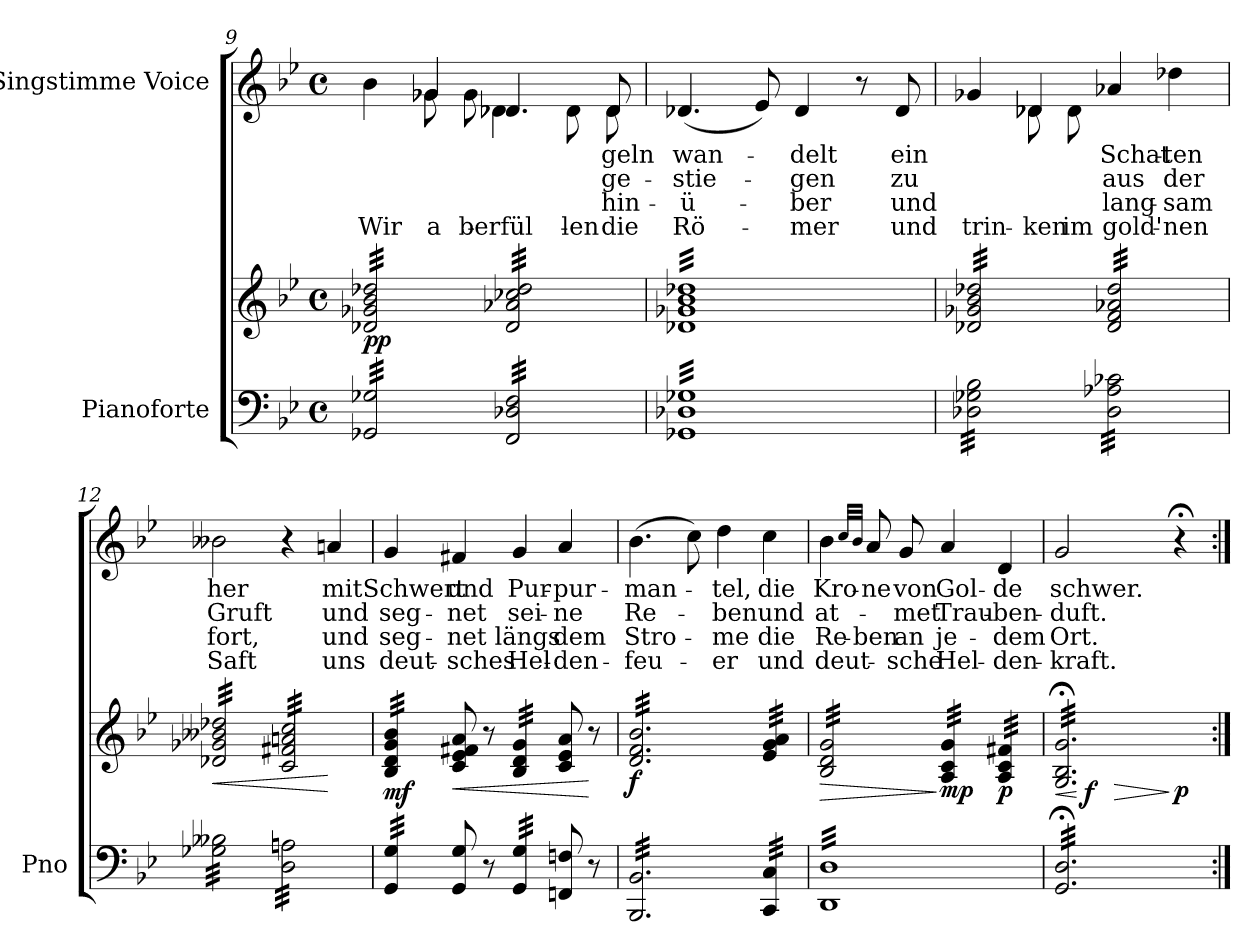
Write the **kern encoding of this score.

**kern	**kern	**dynam	**kern	**text	**text	**text	**text
*part2	*part2	*part2	*part1	*part1	*part1	*part1	*part1
*staff3	*staff2	*staff2/3	*staff1	*staff1	*staff1	*staff1	*staff1
*I"Pianoforte	*	*	*I"Singstimme Voice	*	*	*	*
*I'Pno	*	*	*	*	*	*	*
!!LO:PB:g=z
*clefF4	*clefG2	*	*clefG2	*	*	*	*
*k[b-e-]	*k[b-e-]	*	*k[b-e-]	*	*	*	*
*M4/4	*M4/4	*	*M4/4	*	*	*	*
*met(c)	*met(c)	*	*met(c)	*	*	*	*
=9	=9	=9	=9	=9	=9	=9	=9
!	!	!	!LO:TX:a:t=NB. Von hier an muss die letzte Strophe stärker und lebhafter gesungen werden.	!	!	!	!
!	!	!	!LO:TX:a:i:t=From this point the last verse must be sung in a stronger and more lively way.	!	!	!	!
!	!	!	!	!LO:LY:b	!LO:LY:b	!LO:LY:b	!
*	*	*	*^	*	*	*	*
!	!	!LO:DY:b	!	!	!	!	!	!LO:LY:b
*tremolo	*	*	*	*	*	*	*	*
*	*tremolo	*	*	*	*	*	*	*
32GG-X/ 32G-X/LLL	32d-X/ 32g-X/ 32b-/ 32dd-X/LLL	pp	4b-\	4b-\yy	.	.	.	Wir
32GG-X/ 32G-X/	32d-X/ 32g-X/ 32b-/ 32dd-X/	.	.	.	.	.	.	.
32GG-X/ 32G-X/	32d-X/ 32g-X/ 32b-/ 32dd-X/	.	.	.	.	.	.	.
32GG-X/ 32G-X/	32d-X/ 32g-X/ 32b-/ 32dd-X/	.	.	.	.	.	.	.
32GG-X/ 32G-X/	32d-X/ 32g-X/ 32b-/ 32dd-X/	.	.	.	.	.	.	.
32GG-X/ 32G-X/	32d-X/ 32g-X/ 32b-/ 32dd-X/	.	.	.	.	.	.	.
32GG-X/ 32G-X/	32d-X/ 32g-X/ 32b-/ 32dd-X/	.	.	.	.	.	.	.
32GG-X/ 32G-X/	32d-X/ 32g-X/ 32b-/ 32dd-X/	.	.	.	.	.	.	.
!	!	!	!	!	!LO:LY:b	!LO:LY:b	!LO:LY:b	!
!	!	!	!	!	!	!	!	!LO:LY:b
32GG-X/ 32G-X/	32d-X/ 32g-X/ 32b-/ 32dd-X/	.	4g-X/	8g-\	.	.	.	a-
32GG-X/ 32G-X/	32d-X/ 32g-X/ 32b-/ 32dd-X/	.	.	.	.	.	.	.
32GG-X/ 32G-X/	32d-X/ 32g-X/ 32b-/ 32dd-X/	.	.	.	.	.	.	.
32GG-X/ 32G-X/	32d-X/ 32g-X/ 32b-/ 32dd-X/	.	.	.	.	.	.	.
!	!	!	!	!	!	!	!	!LO:LY:b
32GG-X/ 32G-X/	32d-X/ 32g-X/ 32b-/ 32dd-X/	.	.	8g-\	.	.	.	-ber
32GG-X/ 32G-X/	32d-X/ 32g-X/ 32b-/ 32dd-X/	.	.	.	.	.	.	.
32GG-X/ 32G-X/	32d-X/ 32g-X/ 32b-/ 32dd-X/	.	.	.	.	.	.	.
32GG-X/ 32G-X/JJJ	32d-X/ 32g-X/ 32b-/ 32dd-X/JJJ	.	.	.	.	.	.	.
!	!	!	!	!	!LO:LY:b	!LO:LY:b	!LO:LY:b	!
!	!	!	!	!	!	!	!	!LO:LY:b
32FF/ 32D-X/ 32F/LLL	32d-/ 32a-X/ 32cc-X/ 32dd-/LLL	.	4.d-X/	4d-\	.	.	.	fül-
32FF/ 32D-X/ 32F/	32d-/ 32a-X/ 32cc-X/ 32dd-/	.	.	.	.	.	.	.
32FF/ 32D-X/ 32F/	32d-/ 32a-X/ 32cc-X/ 32dd-/	.	.	.	.	.	.	.
32FF/ 32D-X/ 32F/	32d-/ 32a-X/ 32cc-X/ 32dd-/	.	.	.	.	.	.	.
32FF/ 32D-X/ 32F/	32d-/ 32a-X/ 32cc-X/ 32dd-/	.	.	.	.	.	.	.
32FF/ 32D-X/ 32F/	32d-/ 32a-X/ 32cc-X/ 32dd-/	.	.	.	.	.	.	.
32FF/ 32D-X/ 32F/	32d-/ 32a-X/ 32cc-X/ 32dd-/	.	.	.	.	.	.	.
32FF/ 32D-X/ 32F/	32d-/ 32a-X/ 32cc-X/ 32dd-/	.	.	.	.	.	.	.
!	!	!	!	!	!	!	!	!LO:LY:b
32FF/ 32D-X/ 32F/	32d-/ 32a-X/ 32cc-X/ 32dd-/	.	.	8d-\	.	.	.	-len
32FF/ 32D-X/ 32F/	32d-/ 32a-X/ 32cc-X/ 32dd-/	.	.	.	.	.	.	.
32FF/ 32D-X/ 32F/	32d-/ 32a-X/ 32cc-X/ 32dd-/	.	.	.	.	.	.	.
32FF/ 32D-X/ 32F/	32d-/ 32a-X/ 32cc-X/ 32dd-/	.	.	.	.	.	.	.
!	!	!	!	!	!LO:LY:b	!LO:LY:b	!LO:LY:b	!LO:LY:b
32FF/ 32D-X/ 32F/	32d-/ 32a-X/ 32cc-X/ 32dd-/	.	8d-/	8d-\	-geln	ge-	hin-	die
32FF/ 32D-X/ 32F/	32d-/ 32a-X/ 32cc-X/ 32dd-/	.	.	.	.	.	.	.
32FF/ 32D-X/ 32F/	32d-/ 32a-X/ 32cc-X/ 32dd-/	.	.	.	.	.	.	.
32FF/ 32D-X/ 32F/JJJ	32d-/ 32a-X/ 32cc-X/ 32dd-/JJJ	.	.	.	.	.	.	.
=10	=10	=10	=10	=10	=10	=10	=10	=10
!	!	!	!	!	!LO:LY:b	!LO:LY:b	!LO:LY:b	!LO:LY:b
*	*	*	*v	*v	*	*	*	*
32GG-X 32D-X 32G-XLLL	32d-X 32g-X 32b- 32dd-XLLL	.	(<4.d-X/	wan-	-stie-	-ü-	Rö-
32GG-X 32D-X 32G-X	32d-X 32g-X 32b- 32dd-X	.	.	.	.	.	.
32GG-X 32D-X 32G-X	32d-X 32g-X 32b- 32dd-X	.	.	.	.	.	.
32GG-X 32D-X 32G-X	32d-X 32g-X 32b- 32dd-X	.	.	.	.	.	.
32GG-X 32D-X 32G-X	32d-X 32g-X 32b- 32dd-X	.	.	.	.	.	.
32GG-X 32D-X 32G-X	32d-X 32g-X 32b- 32dd-X	.	.	.	.	.	.
32GG-X 32D-X 32G-X	32d-X 32g-X 32b- 32dd-X	.	.	.	.	.	.
32GG-X 32D-X 32G-X	32d-X 32g-X 32b- 32dd-X	.	.	.	.	.	.
32GG-X 32D-X 32G-X	32d-X 32g-X 32b- 32dd-X	.	.	.	.	.	.
32GG-X 32D-X 32G-X	32d-X 32g-X 32b- 32dd-X	.	.	.	.	.	.
32GG-X 32D-X 32G-X	32d-X 32g-X 32b- 32dd-X	.	.	.	.	.	.
32GG-X 32D-X 32G-X	32d-X 32g-X 32b- 32dd-X	.	.	.	.	.	.
32GG-X 32D-X 32G-X	32d-X 32g-X 32b- 32dd-X	.	8e-/)	.	.	.	.
32GG-X 32D-X 32G-X	32d-X 32g-X 32b- 32dd-X	.	.	.	.	.	.
32GG-X 32D-X 32G-X	32d-X 32g-X 32b- 32dd-X	.	.	.	.	.	.
32GG-X 32D-X 32G-X	32d-X 32g-X 32b- 32dd-X	.	.	.	.	.	.
!	!	!	!	!LO:LY:b	!LO:LY:b	!LO:LY:b	!LO:LY:b
32GG-X 32D-X 32G-X	32d-X 32g-X 32b- 32dd-X	.	4d-/	-delt	-gen	-ber	-mer
32GG-X 32D-X 32G-X	32d-X 32g-X 32b- 32dd-X	.	.	.	.	.	.
32GG-X 32D-X 32G-X	32d-X 32g-X 32b- 32dd-X	.	.	.	.	.	.
32GG-X 32D-X 32G-X	32d-X 32g-X 32b- 32dd-X	.	.	.	.	.	.
32GG-X 32D-X 32G-X	32d-X 32g-X 32b- 32dd-X	.	.	.	.	.	.
32GG-X 32D-X 32G-X	32d-X 32g-X 32b- 32dd-X	.	.	.	.	.	.
32GG-X 32D-X 32G-X	32d-X 32g-X 32b- 32dd-X	.	.	.	.	.	.
32GG-X 32D-X 32G-X	32d-X 32g-X 32b- 32dd-X	.	.	.	.	.	.
32GG-X 32D-X 32G-X	32d-X 32g-X 32b- 32dd-X	.	8r	.	.	.	.
32GG-X 32D-X 32G-X	32d-X 32g-X 32b- 32dd-X	.	.	.	.	.	.
32GG-X 32D-X 32G-X	32d-X 32g-X 32b- 32dd-X	.	.	.	.	.	.
32GG-X 32D-X 32G-X	32d-X 32g-X 32b- 32dd-X	.	.	.	.	.	.
!	!	!	!	!LO:LY:b	!LO:LY:b	!LO:LY:b	!LO:LY:b
32GG-X 32D-X 32G-X	32d-X 32g-X 32b- 32dd-X	.	8d-/	ein	zu	und	und
32GG-X 32D-X 32G-X	32d-X 32g-X 32b- 32dd-X	.	.	.	.	.	.
32GG-X 32D-X 32G-X	32d-X 32g-X 32b- 32dd-X	.	.	.	.	.	.
32GG-X 32D-X 32G-XJJJ	32d-X 32g-X 32b- 32dd-XJJJ	.	.	.	.	.	.
!!LO:LB:g=z
=11	=11	=11	=11	=11	=11	=11	=11
!	!	!	!	!LO:LY:b	!LO:LY:b	!LO:LY:b	!
*	*	*	*^	*	*	*	*
!	!	!	!	!	!	!	!	!LO:LY:b
32D-X\ 32G-X\ 32B-\LLL	32d-X/ 32g-X/ 32b-/ 32dd-X/LLL	.	4g-X/	4g-/yy	.	.	.	trin-
32D-X\ 32G-X\ 32B-\	32d-X/ 32g-X/ 32b-/ 32dd-X/	.	.	.	.	.	.	.
32D-X\ 32G-X\ 32B-\	32d-X/ 32g-X/ 32b-/ 32dd-X/	.	.	.	.	.	.	.
32D-X\ 32G-X\ 32B-\	32d-X/ 32g-X/ 32b-/ 32dd-X/	.	.	.	.	.	.	.
32D-X\ 32G-X\ 32B-\	32d-X/ 32g-X/ 32b-/ 32dd-X/	.	.	.	.	.	.	.
32D-X\ 32G-X\ 32B-\	32d-X/ 32g-X/ 32b-/ 32dd-X/	.	.	.	.	.	.	.
32D-X\ 32G-X\ 32B-\	32d-X/ 32g-X/ 32b-/ 32dd-X/	.	.	.	.	.	.	.
32D-X\ 32G-X\ 32B-\	32d-X/ 32g-X/ 32b-/ 32dd-X/	.	.	.	.	.	.	.
!	!	!	!	!	!LO:LY:b	!LO:LY:b	!LO:LY:b	!
!	!	!	!	!	!	!	!	!LO:LY:b
32D-X\ 32G-X\ 32B-\	32d-X/ 32g-X/ 32b-/ 32dd-X/	.	4d-X/	8d-\	.	.	.	-ken
32D-X\ 32G-X\ 32B-\	32d-X/ 32g-X/ 32b-/ 32dd-X/	.	.	.	.	.	.	.
32D-X\ 32G-X\ 32B-\	32d-X/ 32g-X/ 32b-/ 32dd-X/	.	.	.	.	.	.	.
32D-X\ 32G-X\ 32B-\	32d-X/ 32g-X/ 32b-/ 32dd-X/	.	.	.	.	.	.	.
!	!	!	!	!	!	!	!	!LO:LY:b
32D-X\ 32G-X\ 32B-\	32d-X/ 32g-X/ 32b-/ 32dd-X/	.	.	8d-\	.	.	.	im
32D-X\ 32G-X\ 32B-\	32d-X/ 32g-X/ 32b-/ 32dd-X/	.	.	.	.	.	.	.
32D-X\ 32G-X\ 32B-\	32d-X/ 32g-X/ 32b-/ 32dd-X/	.	.	.	.	.	.	.
32D-X\ 32G-X\ 32B-\JJJ	32d-X/ 32g-X/ 32b-/ 32dd-X/JJJ	.	.	.	.	.	.	.
!	!	!	!	!	!LO:LY:b	!LO:LY:b	!LO:LY:b	!LO:LY:b
32D-\ 32A-X\ 32c-X\LLL	32d-/ 32f/ 32a-X/ 32dd-/LLL	.	4a-X/	2rgyy	Schat-	aus	lang-	gold'-
32D-\ 32A-X\ 32c-X\	32d-/ 32f/ 32a-X/ 32dd-/	.	.	.	.	.	.	.
32D-\ 32A-X\ 32c-X\	32d-/ 32f/ 32a-X/ 32dd-/	.	.	.	.	.	.	.
32D-\ 32A-X\ 32c-X\	32d-/ 32f/ 32a-X/ 32dd-/	.	.	.	.	.	.	.
32D-\ 32A-X\ 32c-X\	32d-/ 32f/ 32a-X/ 32dd-/	.	.	.	.	.	.	.
32D-\ 32A-X\ 32c-X\	32d-/ 32f/ 32a-X/ 32dd-/	.	.	.	.	.	.	.
32D-\ 32A-X\ 32c-X\	32d-/ 32f/ 32a-X/ 32dd-/	.	.	.	.	.	.	.
32D-\ 32A-X\ 32c-X\	32d-/ 32f/ 32a-X/ 32dd-/	.	.	.	.	.	.	.
!	!	!	!	!	!LO:LY:b	!LO:LY:b	!LO:LY:b	!LO:LY:b
32D-\ 32A-X\ 32c-X\	32d-/ 32f/ 32a-X/ 32dd-/	.	4dd-X\	.	-ten	der	-sam	-nen
32D-\ 32A-X\ 32c-X\	32d-/ 32f/ 32a-X/ 32dd-/	.	.	.	.	.	.	.
32D-\ 32A-X\ 32c-X\	32d-/ 32f/ 32a-X/ 32dd-/	.	.	.	.	.	.	.
32D-\ 32A-X\ 32c-X\	32d-/ 32f/ 32a-X/ 32dd-/	.	.	.	.	.	.	.
32D-\ 32A-X\ 32c-X\	32d-/ 32f/ 32a-X/ 32dd-/	.	.	.	.	.	.	.
32D-\ 32A-X\ 32c-X\	32d-/ 32f/ 32a-X/ 32dd-/	.	.	.	.	.	.	.
32D-\ 32A-X\ 32c-X\	32d-/ 32f/ 32a-X/ 32dd-/	.	.	.	.	.	.	.
32D-\ 32A-X\ 32c-X\JJJ	32d-/ 32f/ 32a-X/ 32dd-/JJJ	.	.	.	.	.	.	.
*	*	*	*v	*v	*	*	*	*
=12	=12	=12	=12	=12	=12	=12	=12
!	!	!LO:HP:b	!	!LO:LY:b	!LO:LY:b	!LO:LY:b	!LO:LY:b
*	*^	*	*	*	*	*	*
32G-X\ 32B--X\LLL	32d-X/ 32g-X/ 32b--X/ 32dd-X/LLL	2rcyy	<	2b--X\	her	Gruft	fort,	Saft
32G-X\ 32B--X\	32d-X/ 32g-X/ 32b--X/ 32dd-X/	.	.	.	.	.	.	.
32G-X\ 32B--X\	32d-X/ 32g-X/ 32b--X/ 32dd-X/	.	.	.	.	.	.	.
32G-X\ 32B--X\	32d-X/ 32g-X/ 32b--X/ 32dd-X/	.	.	.	.	.	.	.
32G-X\ 32B--X\	32d-X/ 32g-X/ 32b--X/ 32dd-X/	.	.	.	.	.	.	.
32G-X\ 32B--X\	32d-X/ 32g-X/ 32b--X/ 32dd-X/	.	.	.	.	.	.	.
32G-X\ 32B--X\	32d-X/ 32g-X/ 32b--X/ 32dd-X/	.	.	.	.	.	.	.
32G-X\ 32B--X\	32d-X/ 32g-X/ 32b--X/ 32dd-X/	.	.	.	.	.	.	.
32G-X\ 32B--X\	32d-X/ 32g-X/ 32b--X/ 32dd-X/	.	.	.	.	.	.	.
32G-X\ 32B--X\	32d-X/ 32g-X/ 32b--X/ 32dd-X/	.	.	.	.	.	.	.
32G-X\ 32B--X\	32d-X/ 32g-X/ 32b--X/ 32dd-X/	.	.	.	.	.	.	.
32G-X\ 32B--X\	32d-X/ 32g-X/ 32b--X/ 32dd-X/	.	.	.	.	.	.	.
32G-X\ 32B--X\	32d-X/ 32g-X/ 32b--X/ 32dd-X/	.	.	.	.	.	.	.
32G-X\ 32B--X\	32d-X/ 32g-X/ 32b--X/ 32dd-X/	.	.	.	.	.	.	.
32G-X\ 32B--X\	32d-X/ 32g-X/ 32b--X/ 32dd-X/	.	.	.	.	.	.	.
32G-X\ 32B--X\JJJ	32d-X/ 32g-X/ 32b--X/ 32dd-X/JJJ	.	.	.	.	.	.	.
32D\ 32An\LLL	32c/ 32f#X/ 32an/ 32cc/LLL	4rcyy	.	4r	.	.	.	.
32D\ 32An\	32c/ 32f#X/ 32an/ 32cc/	.	.	.	.	.	.	.
32D\ 32An\	32c/ 32f#X/ 32an/ 32cc/	.	.	.	.	.	.	.
32D\ 32An\	32c/ 32f#X/ 32an/ 32cc/	.	.	.	.	.	.	.
32D\ 32An\	32c/ 32f#X/ 32an/ 32cc/	.	.	.	.	.	.	.
32D\ 32An\	32c/ 32f#X/ 32an/ 32cc/	.	.	.	.	.	.	.
32D\ 32An\	32c/ 32f#X/ 32an/ 32cc/	.	.	.	.	.	.	.
32D\ 32An\	32c/ 32f#X/ 32an/ 32cc/	.	.	.	.	.	.	.
!	!	!	!	!	!LO:LY:b	!LO:LY:b	!LO:LY:b	!LO:LY:b
32D\ 32An\	32c/ 32f#X/ 32an/ 32cc/	4rcyy	[	4an/	mit	und	und	uns
32D\ 32An\	32c/ 32f#X/ 32an/ 32cc/	.	.	.	.	.	.	.
32D\ 32An\	32c/ 32f#X/ 32an/ 32cc/	.	.	.	.	.	.	.
32D\ 32An\	32c/ 32f#X/ 32an/ 32cc/	.	.	.	.	.	.	.
32D\ 32An\	32c/ 32f#X/ 32an/ 32cc/	.	.	.	.	.	.	.
32D\ 32An\	32c/ 32f#X/ 32an/ 32cc/	.	.	.	.	.	.	.
32D\ 32An\	32c/ 32f#X/ 32an/ 32cc/	.	.	.	.	.	.	.
32D\ 32An\JJJ	32c/ 32f#X/ 32an/ 32cc/JJJ	.	.	.	.	.	.	.
=13	=13	=13	=13	=13	=13	=13	=13	=13
!	!	!	!LO:DY:b	!	!LO:LY:b	!LO:LY:b	!LO:LY:b	!LO:LY:b
*	*v	*v	*	*	*	*	*	*
32GG/ 32G/LLL	32B-/ 32d/ 32g/ 32b-/LLL	mf	4g/	Schwert	seg-	seg-	deut-
32GG/ 32G/	32B-/ 32d/ 32g/ 32b-/	.	.	.	.	.	.
32GG/ 32G/	32B-/ 32d/ 32g/ 32b-/	.	.	.	.	.	.
32GG/ 32G/	32B-/ 32d/ 32g/ 32b-/	.	.	.	.	.	.
32GG/ 32G/	32B-/ 32d/ 32g/ 32b-/	.	.	.	.	.	.
32GG/ 32G/	32B-/ 32d/ 32g/ 32b-/	.	.	.	.	.	.
32GG/ 32G/	32B-/ 32d/ 32g/ 32b-/	.	.	.	.	.	.
32GG/ 32G/JJJ	32B-/ 32d/ 32g/ 32b-/JJJ	.	.	.	.	.	.
*	*Xtremolo	*	*	*	*	*	*
*Xtremolo	*	*	*	*	*	*	*
!	!	!LO:HP:b	!	!LO:LY:b	!LO:LY:b	!LO:LY:b	!LO:LY:b
8GG/ 8G/	8c/ 8e-/ 8f#X/ 8a/	<	4f#X/	und	-net	-net	-sches
8r	8r	.	.	.	.	.	.
!	!	!	!	!LO:LY:b	!LO:LY:b	!LO:LY:b	!LO:LY:b
*tremolo	*	*	*	*	*	*	*
*	*tremolo	*	*	*	*	*	*
32GG/ 32G/LLL	32B-/ 32d/ 32g/LLL	.	4g/	Pur-	sei-	längs	Hel-
32GG/ 32G/	32B-/ 32d/ 32g/	.	.	.	.	.	.
32GG/ 32G/	32B-/ 32d/ 32g/	.	.	.	.	.	.
32GG/ 32G/	32B-/ 32d/ 32g/	.	.	.	.	.	.
32GG/ 32G/	32B-/ 32d/ 32g/	.	.	.	.	.	.
32GG/ 32G/	32B-/ 32d/ 32g/	.	.	.	.	.	.
32GG/ 32G/	32B-/ 32d/ 32g/	.	.	.	.	.	.
32GG/ 32G/JJJ	32B-/ 32d/ 32g/JJJ	.	.	.	.	.	.
*	*Xtremolo	*	*	*	*	*	*
*Xtremolo	*	*	*	*	*	*	*
!	!	!	!	!LO:LY:b	!LO:LY:b	!LO:LY:b	!LO:LY:b
8FFn/ 8Fn/	8c/ 8e-/ 8a/	.	4a/	-pur-	-ne	dem	-den-
8r	8r	[	.	.	.	.	.
!!LO:LB:g=z
=14	=14	=14	=14	=14	=14	=14	=14
!	!	!LO:DY:b	!	!LO:LY:b	!LO:LY:b	!LO:LY:b	!LO:LY:b
*tremolo	*	*	*	*	*	*	*
*	*tremolo	*	*	*	*	*	*
32BBB-/ 32BB-/LLL	32d/ 32f/ 32b-/LLL	f	(>4.b-\	-man-	Re-	Stro-	-feu-
32BBB-/ 32BB-/	32d/ 32f/ 32b-/	.	.	.	.	.	.
32BBB-/ 32BB-/	32d/ 32f/ 32b-/	.	.	.	.	.	.
32BBB-/ 32BB-/	32d/ 32f/ 32b-/	.	.	.	.	.	.
32BBB-/ 32BB-/	32d/ 32f/ 32b-/	.	.	.	.	.	.
32BBB-/ 32BB-/	32d/ 32f/ 32b-/	.	.	.	.	.	.
32BBB-/ 32BB-/	32d/ 32f/ 32b-/	.	.	.	.	.	.
32BBB-/ 32BB-/	32d/ 32f/ 32b-/	.	.	.	.	.	.
32BBB-/ 32BB-/	32d/ 32f/ 32b-/	.	.	.	.	.	.
32BBB-/ 32BB-/	32d/ 32f/ 32b-/	.	.	.	.	.	.
32BBB-/ 32BB-/	32d/ 32f/ 32b-/	.	.	.	.	.	.
32BBB-/ 32BB-/	32d/ 32f/ 32b-/	.	.	.	.	.	.
32BBB-/ 32BB-/	32d/ 32f/ 32b-/	.	8cc\)	.	.	.	.
32BBB-/ 32BB-/	32d/ 32f/ 32b-/	.	.	.	.	.	.
32BBB-/ 32BB-/	32d/ 32f/ 32b-/	.	.	.	.	.	.
32BBB-/ 32BB-/	32d/ 32f/ 32b-/	.	.	.	.	.	.
!	!	!	!	!LO:LY:b	!LO:LY:b	!LO:LY:b	!LO:LY:b
32BBB-/ 32BB-/	32d/ 32f/ 32b-/	.	4dd\	-tel,	-ben	-me	-er
32BBB-/ 32BB-/	32d/ 32f/ 32b-/	.	.	.	.	.	.
32BBB-/ 32BB-/	32d/ 32f/ 32b-/	.	.	.	.	.	.
32BBB-/ 32BB-/	32d/ 32f/ 32b-/	.	.	.	.	.	.
32BBB-/ 32BB-/	32d/ 32f/ 32b-/	.	.	.	.	.	.
32BBB-/ 32BB-/	32d/ 32f/ 32b-/	.	.	.	.	.	.
32BBB-/ 32BB-/	32d/ 32f/ 32b-/	.	.	.	.	.	.
32BBB-/ 32BB-/JJJ	32d/ 32f/ 32b-/JJJ	.	.	.	.	.	.
!	!	!	!	!LO:LY:b	!LO:LY:b	!LO:LY:b	!LO:LY:b
32CC/ 32C/LLL	32e-/ 32g/ 32a/LLL	.	4cc\	die	und	die	und
32CC/ 32C/	32e-/ 32g/ 32a/	.	.	.	.	.	.
32CC/ 32C/	32e-/ 32g/ 32a/	.	.	.	.	.	.
32CC/ 32C/	32e-/ 32g/ 32a/	.	.	.	.	.	.
32CC/ 32C/	32e-/ 32g/ 32a/	.	.	.	.	.	.
32CC/ 32C/	32e-/ 32g/ 32a/	.	.	.	.	.	.
32CC/ 32C/	32e-/ 32g/ 32a/	.	.	.	.	.	.
32CC/ 32C/JJJ	32e-/ 32g/ 32a/JJJ	.	.	.	.	.	.
=15	=15	=15	=15	=15	=15	=15	=15
!	!	!LO:HP:b	!	!LO:LY:b	!LO:LY:b	!LO:LY:b	!LO:LY:b
32DD 32DLLL	32B-/ 32d/ 32g/LLL	>	4b-\	Kro-	at-	Re-	deut-
32DD 32D	32B-/ 32d/ 32g/	.	.	.	.	.	.
32DD 32D	32B-/ 32d/ 32g/	.	.	.	.	.	.
32DD 32D	32B-/ 32d/ 32g/	.	.	.	.	.	.
32DD 32D	32B-/ 32d/ 32g/	.	.	.	.	.	.
32DD 32D	32B-/ 32d/ 32g/	.	.	.	.	.	.
32DD 32D	32B-/ 32d/ 32g/	.	.	.	.	.	.
32DD 32D	32B-/ 32d/ 32g/	.	.	.	.	.	.
.	.	.	32qcc/LLL	.	.	.	.
.	.	.	32qb-/JJJ	.	.	.	.
!	!	!	!	!LO:LY:b	!	!LO:LY:b	!
32DD 32D	32B-/ 32d/ 32g/	.	8a/	-ne	.	-ben	.
32DD 32D	32B-/ 32d/ 32g/	.	.	.	.	.	.
32DD 32D	32B-/ 32d/ 32g/	.	.	.	.	.	.
32DD 32D	32B-/ 32d/ 32g/	.	.	.	.	.	.
!	!	!	!	!LO:LY:b	!LO:LY:b	!LO:LY:b	!LO:LY:b
32DD 32D	32B-/ 32d/ 32g/	.	8g/	von	-met	an	-sche
32DD 32D	32B-/ 32d/ 32g/	.	.	.	.	.	.
32DD 32D	32B-/ 32d/ 32g/	.	.	.	.	.	.
32DD 32D	32B-/ 32d/ 32g/JJJ	.	.	.	.	.	.
!	!	!LO:DY:n=1:b	!	!LO:LY:b	!LO:LY:b	!LO:LY:b	!LO:LY:b
32DD 32D	32A/ 32c/ 32g/LLL	] mp	4a/	Gol-	Trau-	je-	Hel-
32DD 32D	32A/ 32c/ 32g/	.	.	.	.	.	.
32DD 32D	32A/ 32c/ 32g/	.	.	.	.	.	.
32DD 32D	32A/ 32c/ 32g/	.	.	.	.	.	.
32DD 32D	32A/ 32c/ 32g/	.	.	.	.	.	.
32DD 32D	32A/ 32c/ 32g/	.	.	.	.	.	.
32DD 32D	32A/ 32c/ 32g/	.	.	.	.	.	.
32DD 32D	32A/ 32c/ 32g/JJJ	.	.	.	.	.	.
!	!	!LO:DY:n=2:b	!	!LO:LY:b	!LO:LY:b	!LO:LY:b	!LO:LY:b
32DD 32D	32A/ 32c/ 32f#X/LLL	p	4d/	-de	-ben-	-dem	-den-
32DD 32D	32A/ 32c/ 32f#X/	.	.	.	.	.	.
32DD 32D	32A/ 32c/ 32f#X/	.	.	.	.	.	.
32DD 32D	32A/ 32c/ 32f#X/	.	.	.	.	.	.
32DD 32D	32A/ 32c/ 32f#X/	.	.	.	.	.	.
32DD 32D	32A/ 32c/ 32f#X/	.	.	.	.	.	.
32DD 32D	32A/ 32c/ 32f#X/	.	.	.	.	.	.
32DD 32DJJJ	32A/ 32c/ 32f#X/JJJ	.	.	.	.	.	.
=16	=16	=16	=16	=16	=16	=16	=16
!	!	!LO:HP:b	!	!LO:LY:b	!LO:LY:b	!LO:LY:b	!LO:LY:b
*	*^	*	*	*	*	*	*
32GG/; 32D/;LLL	32G/;< 32B-/;< 32g/;<LLL	8ryy	<	2g/	schwer.	-duft.	Ort.	-kraft.
32GG/; 32D/;	32G/;< 32B-/;< 32g/;<	.	.	.	.	.	.	.
32GG/; 32D/;	32G/;< 32B-/;< 32g/;<	.	.	.	.	.	.	.
32GG/; 32D/;	32G/;< 32B-/;< 32g/;<	.	.	.	.	.	.	.
!	!	!	!LO:DY:n=1:b	!	!	!	!	!
32GG/; 32D/;	32G/;< 32B-/;< 32g/;<	8ryy	[ f	.	.	.	.	.
32GG/; 32D/;	32G/;< 32B-/;< 32g/;<	.	.	.	.	.	.	.
32GG/; 32D/;	32G/;< 32B-/;< 32g/;<	.	.	.	.	.	.	.
32GG/; 32D/;	32G/;< 32B-/;< 32g/;<	.	.	.	.	.	.	.
!	!	!	!LO:HP:b	!	!	!	!	!
32GG/; 32D/;	32G/;< 32B-/;< 32g/;<	8ryy	>	.	.	.	.	.
32GG/; 32D/;	32G/;< 32B-/;< 32g/;<	.	.	.	.	.	.	.
32GG/; 32D/;	32G/;< 32B-/;< 32g/;<	.	.	.	.	.	.	.
32GG/; 32D/;	32G/;< 32B-/;< 32g/;<	.	.	.	.	.	.	.
32GG/; 32D/;	32G/;< 32B-/;< 32g/;<	8ryy	.	.	.	.	.	.
32GG/; 32D/;	32G/;< 32B-/;< 32g/;<	.	.	.	.	.	.	.
32GG/; 32D/;	32G/;< 32B-/;< 32g/;<	.	.	.	.	.	.	.
32GG/; 32D/;	32G/;< 32B-/;< 32g/;<	.	.	.	.	.	.	.
!	!	!	!LO:DY:n=2:b	!	!	!	!	!
32GG/; 32D/;	32G/;< 32B-/;< 32g/;<	4ryy	] p	4r;<	.	.	.	.
32GG/; 32D/;	32G/;< 32B-/;< 32g/;<	.	.	.	.	.	.	.
32GG/; 32D/;	32G/;< 32B-/;< 32g/;<	.	.	.	.	.	.	.
32GG/; 32D/;	32G/;< 32B-/;< 32g/;<	.	.	.	.	.	.	.
32GG/; 32D/;	32G/;< 32B-/;< 32g/;<	.	.	.	.	.	.	.
32GG/; 32D/;	32G/;< 32B-/;< 32g/;<	.	.	.	.	.	.	.
32GG/; 32D/;	32G/;< 32B-/;< 32g/;<	.	.	.	.	.	.	.
32GG/; 32D/;JJJ	32G/;< 32B-/;< 32g/;<JJJ	.	.	.	.	.	.	.
*	*Xtremolo	*	*	*	*	*	*	*
*Xtremolo	*	*	*	*	*	*	*	*
*	*v	*v	*	*	*	*	*	*
=:|!	=:|!	=:|!	=:|!	=:|!	=:|!	=:|!	=:|!
*-	*-	*-	*-	*-	*-	*-	*-
